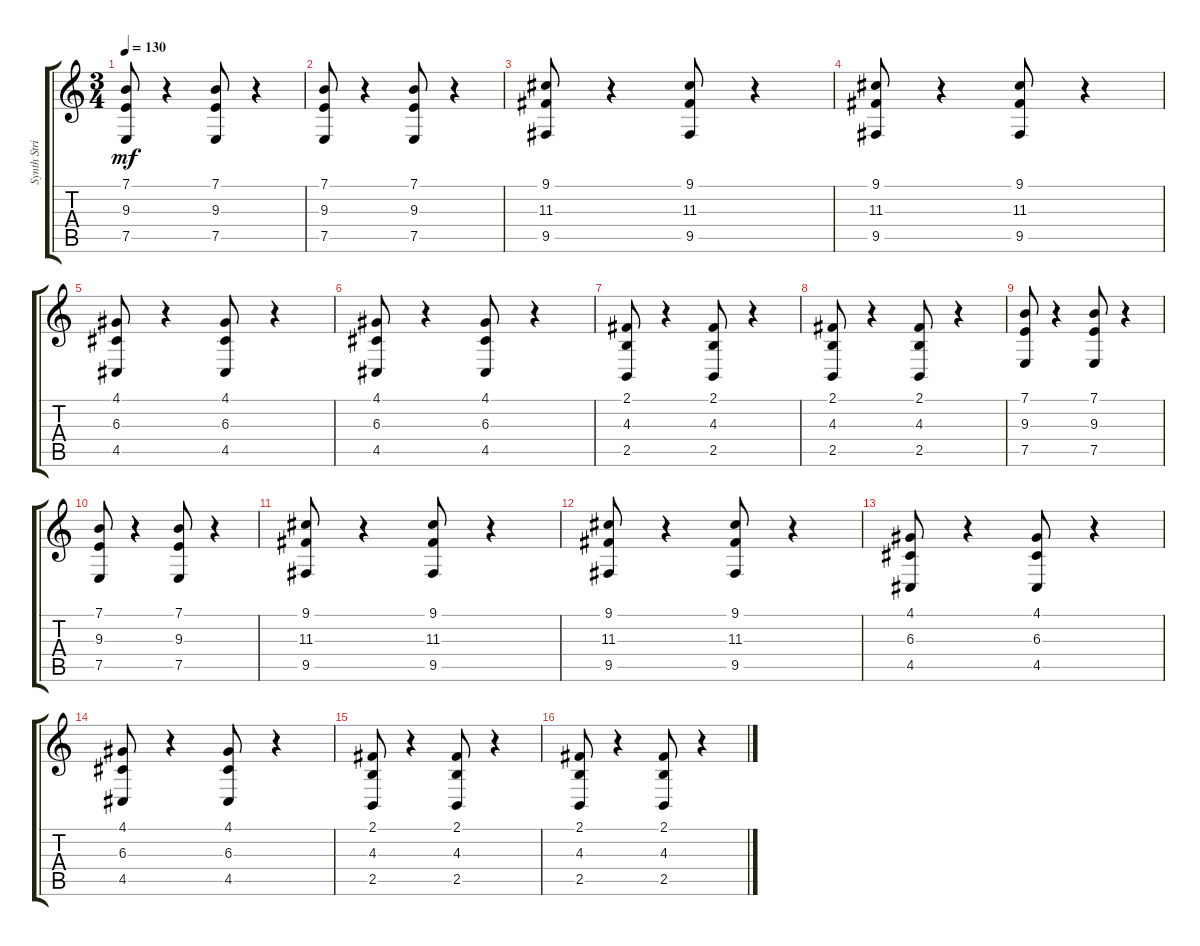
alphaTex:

\track ("Synth Strings" "Synth Stri") {instrument stringensemble1}
\staff {score tabs}
\tuning (E4 B3 G3 D3 A2 E2) {hide}
\ts (3 4)
\tempo 130
\clef g2
\ks c
(7.1 9.3 7.5).8{dy mf} r.4 (7.1 9.3 7.5).8 r.4 |
(7.1 9.3 7.5).8 r.4 (7.1 9.3 7.5).8 r.4 |
(9.1 11.3 9.5).8 r.4 (9.1 11.3 9.5).8 r.4 |
(9.1 11.3 9.5).8 r.4 (9.1 11.3 9.5).8 r.4 |
(4.1 6.3 4.5).8 r.4 (4.1 6.3 4.5).8 r.4 |
(4.1 6.3 4.5).8 r.4 (4.1 6.3 4.5).8 r.4 |
(2.1 4.3 2.5).8 r.4 (2.1 4.3 2.5).8 r.4 |
(2.1 4.3 2.5).8 r.4 (2.1 4.3 2.5).8 r.4 |
(7.1 9.3 7.5).8 r.4 (7.1 9.3 7.5).8 r.4 |
(7.1 9.3 7.5).8 r.4 (7.1 9.3 7.5).8 r.4 |
(9.1 11.3 9.5).8 r.4 (9.1 11.3 9.5).8 r.4 |
(9.1 11.3 9.5).8 r.4 (9.1 11.3 9.5).8 r.4 |
(4.1 6.3 4.5).8 r.4 (4.1 6.3 4.5).8 r.4 |
(4.1 6.3 4.5).8 r.4 (4.1 6.3 4.5).8 r.4 |
(2.1 4.3 2.5).8 r.4 (2.1 4.3 2.5).8 r.4 |
(2.1 4.3 2.5).8 r.4 (2.1 4.3 2.5).8 r.4
